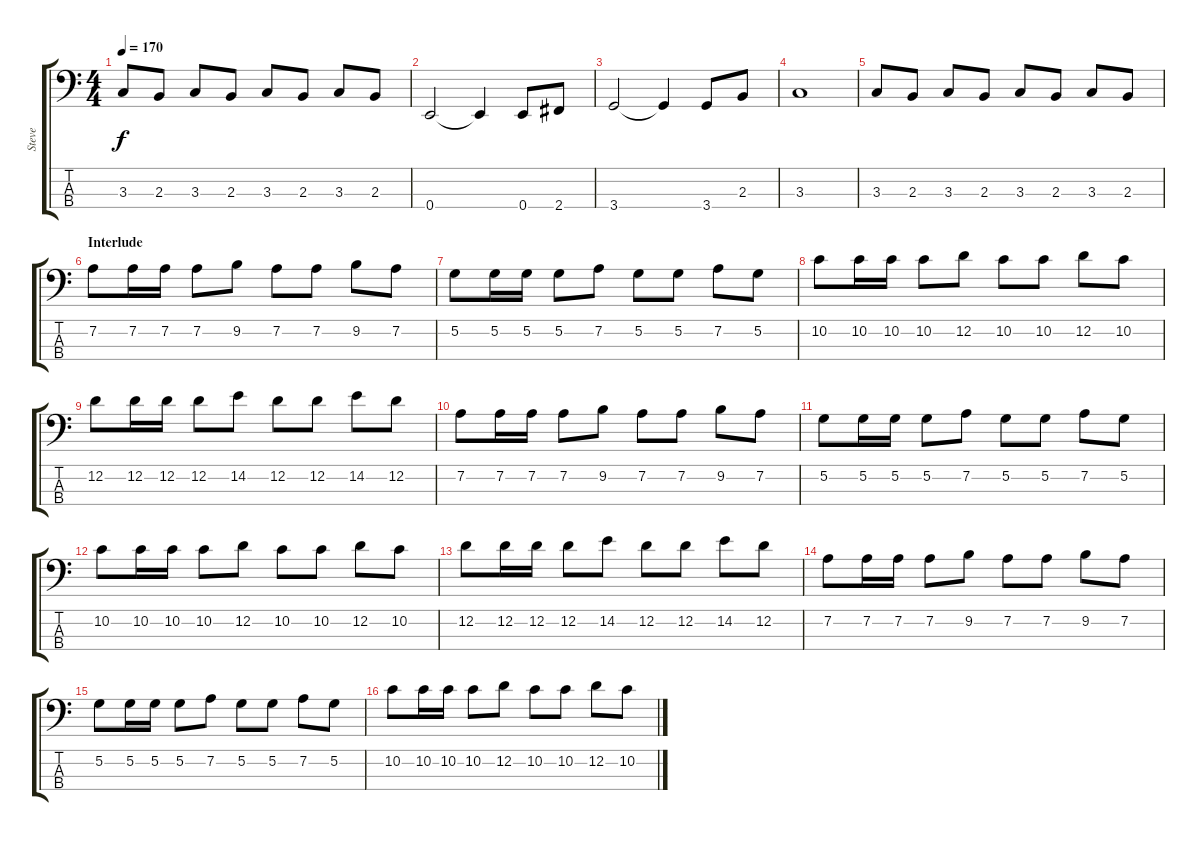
\track ("Steve" "Steve") {instrument electricbassfinger}
\staff {score tabs}
\tuning (G2 D2 A1 E1) {hide}
\ts (4 4)
\tempo 170
\clef f4
\ks c
3.3.8{dy f} 2.3.8 3.3.8 2.3.8 3.3.8 2.3.8 3.3.8 2.3.8 |
0.4.2 0.4{t}.4 0.4.8 2.4.8 |
3.4.2 3.4{t}.4 3.4.8 2.3.8 |
3.3.1 |
3.3.8 2.3.8 3.3.8 2.3.8 3.3.8 2.3.8 3.3.8 2.3.8 |
\section ("" "Interlude")
7.2.8 7.2.16 7.2.16 7.2.8 9.2.8 7.2.8 7.2.8 9.2.8 7.2.8 |
5.2.8 5.2.16 5.2.16 5.2.8 7.2.8 5.2.8 5.2.8 7.2.8 5.2.8 |
10.2.8 10.2.16 10.2.16 10.2.8 12.2.8 10.2.8 10.2.8 12.2.8 10.2.8 |
12.2.8 12.2.16 12.2.16 12.2.8 14.2.8 12.2.8 12.2.8 14.2.8 12.2.8 |
7.2.8 7.2.16 7.2.16 7.2.8 9.2.8 7.2.8 7.2.8 9.2.8 7.2.8 |
5.2.8 5.2.16 5.2.16 5.2.8 7.2.8 5.2.8 5.2.8 7.2.8 5.2.8 |
10.2.8 10.2.16 10.2.16 10.2.8 12.2.8 10.2.8 10.2.8 12.2.8 10.2.8 |
12.2.8 12.2.16 12.2.16 12.2.8 14.2.8 12.2.8 12.2.8 14.2.8 12.2.8 |
7.2.8 7.2.16 7.2.16 7.2.8 9.2.8 7.2.8 7.2.8 9.2.8 7.2.8 |
5.2.8 5.2.16 5.2.16 5.2.8 7.2.8 5.2.8 5.2.8 7.2.8 5.2.8 |
10.2.8 10.2.16 10.2.16 10.2.8 12.2.8 10.2.8 10.2.8 12.2.8 10.2.8
